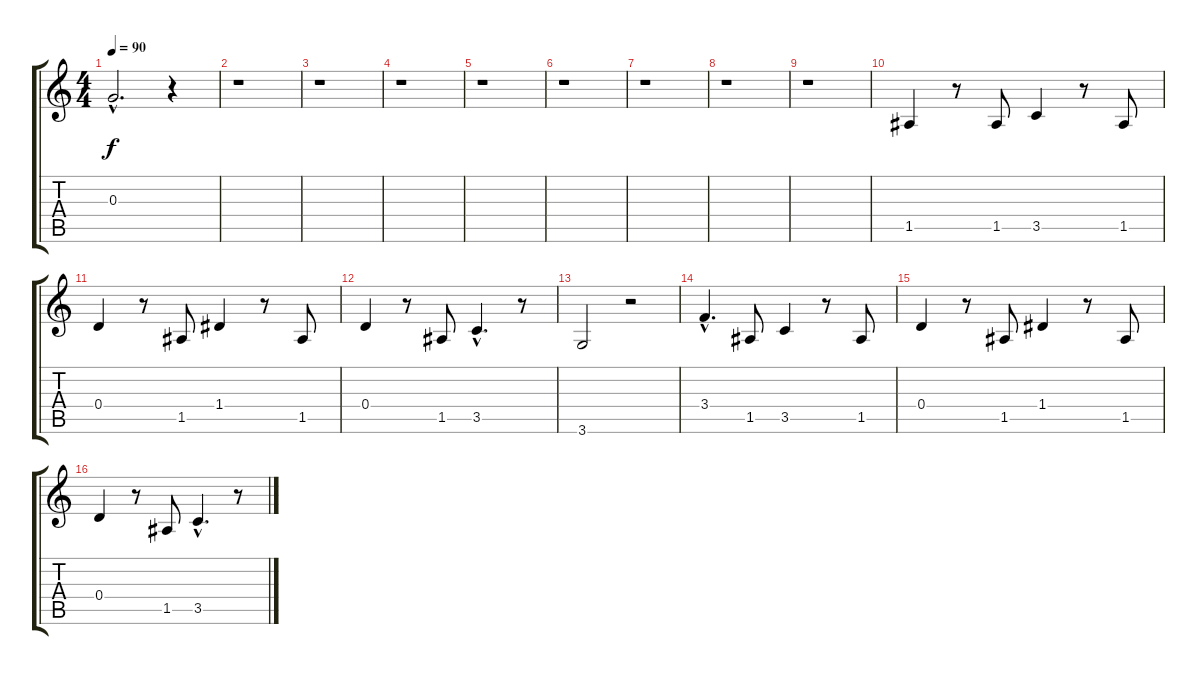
\track "" {instrument electricguitarjazz}
\staff {score tabs}
\tuning (E4 B3 G3 D3 A2 E2) {hide}
\ts (4 4)
\tempo 90
\clef g2
\ks c
0.3{hac}.2{d dy f} r.4 |
r.1 |
r.1 |
r.1 |
r.1 |
r.1 |
r.1 |
r.1 |
r.1 |
1.5.4 r.8 1.5.8 3.5.4 r.8 1.5.8 |
0.4.4 r.8 1.5.8 1.4.4 r.8 1.5.8 |
0.4.4 r.8 1.5.8 3.5{hac}.4{d} r.8 |
3.6.2 r.2 |
3.4{hac}.4{d} 1.5.8 3.5.4 r.8 1.5.8 |
0.4.4 r.8 1.5.8 1.4.4 r.8 1.5.8 |
0.4.4 r.8 1.5.8 3.5{hac}.4{d} r.8
